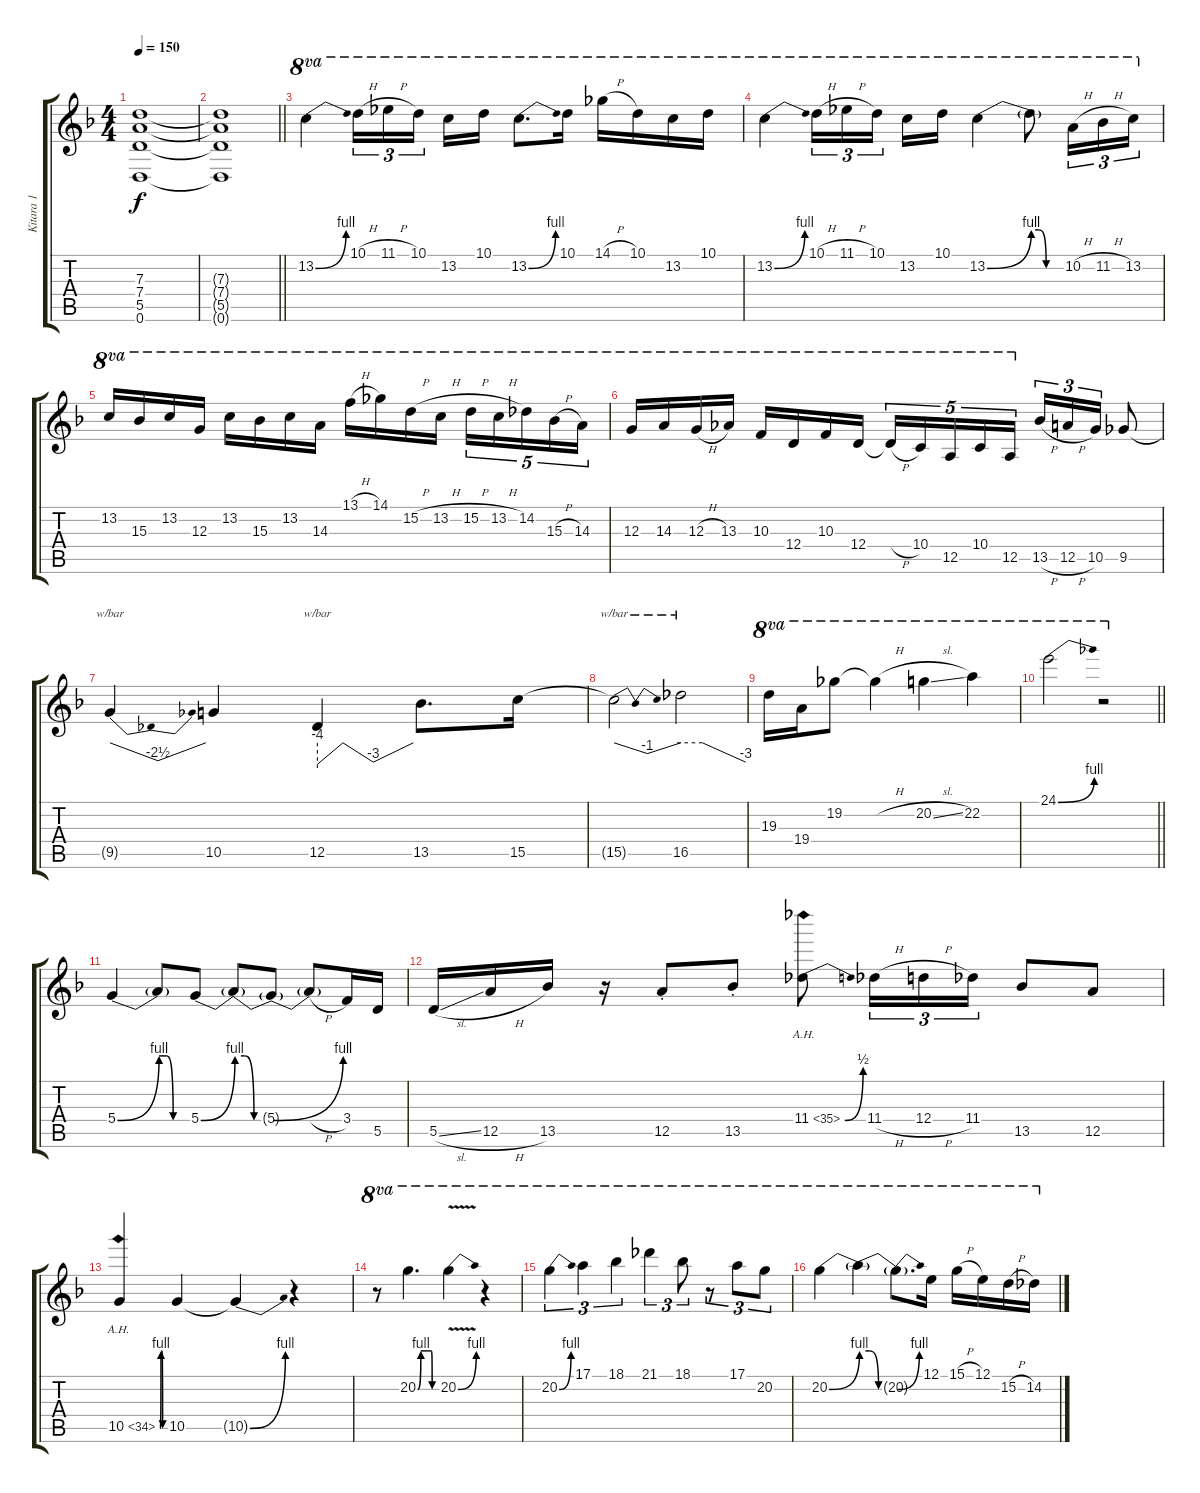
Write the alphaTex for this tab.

\track ("Kitara 1" "Kitara 1") {instrument distortionguitar}
\staff {score tabs}
\tuning (E4 B3 G3 D3 A2 D2) {hide}
\ts (4 4)
\tempo 150
\clef g2
\ks dminor
(7.3 7.4 5.5 0.6).1{dy f} |
\barLineRight lightlight
(7.3{t} 7.4{t} 5.5{t} 0.6{t}).1 |
13.2{be (bend 0 0 60 4)}.4{ot 8va volume 13 balance 7 instrument overdrivenguitar} 10.1{h}.16{tu (3 2) ot 8va} 11.1{h}.16{tu (3 2) ot 8va} 10.1.16{tu (3 2) ot 8va beam splitsecondary} 13.2.16{ot 8va} 10.1.16{ot 8va} 13.2{be (bend 0 0 60 4)}.8{d ot 8va} 10.1.16{ot 8va} 14.1{h}.16{ot 8va} 10.1.16{ot 8va} 13.2.16{ot 8va} 10.1.16{ot 8va} |
13.2{be (bend 0 0 60 4)}.4{ot 8va} 10.1{h}.16{tu (3 2) ot 8va} 11.1{h}.16{tu (3 2) ot 8va} 10.1.16{tu (3 2) ot 8va beam splitsecondary} 13.2.16{ot 8va} 10.1.16{ot 8va} 13.2{be (bend 0 0 60 4)}.4{ot 8va} 13.2{be (custom 0 4 15 4 30 0 60 0) t}.8{ot 8va} 10.2{h}.16{tu (3 2) ot 8va} 11.2{h}.16{tu (3 2) ot 8va} 13.2.16{tu (3 2) ot 8va} |
13.2.16{ot 8va} 15.3.16{ot 8va} 13.2.16{ot 8va} 12.3.16{ot 8va} 13.2.16{ot 8va} 15.3.16{ot 8va} 13.2.16{ot 8va} 14.3.16{ot 8va} 13.1{h}.16{ot 8va} 14.1.16{ot 8va} 15.2{h}.16{ot 8va} 13.2{h}.16{ot 8va} 15.2{h}.16{tu (5 4) ot 8va} 13.2{h}.16{tu (5 4) ot 8va} 14.2.16{tu (5 4) ot 8va} 15.3{h}.16{tu (5 4) ot 8va} 14.3.16{tu (5 4) ot 8va} |
12.3.16{ot 8va} 14.3.16{ot 8va} 12.3{h}.16{ot 8va} 13.3.16{ot 8va} 10.3.16{ot 8va} 12.4.16{ot 8va} 10.3.16{ot 8va} 12.4.16{ot 8va} 12.4{h t}.16{tu (5 4) ot 8va} 10.4.16{tu (5 4) ot 8va} 12.5.16{tu (5 4) ot 8va} 10.4.16{tu (5 4) ot 8va} 12.5.16{tu (5 4) ot 8va} 13.5{h}.16{tu (3 2)} 12.5{h}.16{tu (3 2)} 10.5.16{tu (3 2)} 9.5.8 |
9.5{t}.4{tbe (dip default 0 0 30 -10 60 0)} 10.5.4 12.5.4{tbe (custom default 0 -16 16 0 35 -12 60 0)} 13.5.8{d} 15.5.16 |
15.5{t}.2{tbe (dip default 0 0 30 -4 60 0)} 16.5.2{tbe (custom default 0 0 20 0 60 -12)} |
19.3.16{ot 8va} 19.4.16{ot 8va} 19.2.8{ot 8va} 19.2{h t}.4{ot 8va} 20.2{sl}.4{ot 8va} 22.2.4{ot 8va} |
\barLineRight lightlight
24.1{be (bend 0 0 60 4)}.2{ot 8va} r.2{ot 8va} |
5.4{be (bend 0 0 60 4)}.4 5.4{be (custom 0 4 15 4 30 0 60 0) t}.8 5.4{be (bend 0 0 60 4)}.8 5.4{be (custom 0 4 15 4 30 0 60 0) t}.8 5.4{be (bend 0 0 60 4) t}.8 5.4{h t}.8 3.4.16 5.5.16 |
5.5{sl}.16 12.5{h}.16 13.5.16 r.16 12.5{st}.8 13.5{st}.8 11.4{be (bend 0 0 60 2) ah 24}.8 11.4{h}.16{tu (3 2)} 12.4{h}.16{tu (3 2)} 11.4.16{tu (3 2)} 13.5.8 12.5.8 |
10.5{be (custom 0 0 10 4 20 4 30 0 60 0) ah 24}.4 10.5.4 10.5{be (bend 0 0 60 4) t}.4 r.4 |
r.8{ot 8va} 20.2{be (custom 0 0 10 4 20 4 30 4 44 4 46 0 60 0)}.4{d ot 8va} 20.2{be (bend 0 0 60 4) v}.4{ot 8va} r.4{ot 8va} |
20.2{be (bend 0 0 60 4)}.4{tu (3 2) ot 8va} 17.1.4{tu (3 2) ot 8va} 18.1.4{tu (3 2) ot 8va} 21.1.4{tu (3 2) ot 8va} 18.1.8{tu (3 2) ot 8va} r.8{tu (3 2) ot 8va} 17.1.8{tu (3 2) ot 8va} 20.2.8{tu (3 2) ot 8va} |
20.2{be (bend 0 0 60 4)}.4{ot 8va} 20.2{be (custom 0 4 15 4 30 0 60 0) t}.4{ot 8va} 20.2{be (bend 0 0 60 4) t}.8{d ot 8va} 12.1.16{ot 8va} 15.1{h}.16{ot 8va} 12.1.16{ot 8va} 15.2{h}.16{ot 8va} 14.2.16{ot 8va}
